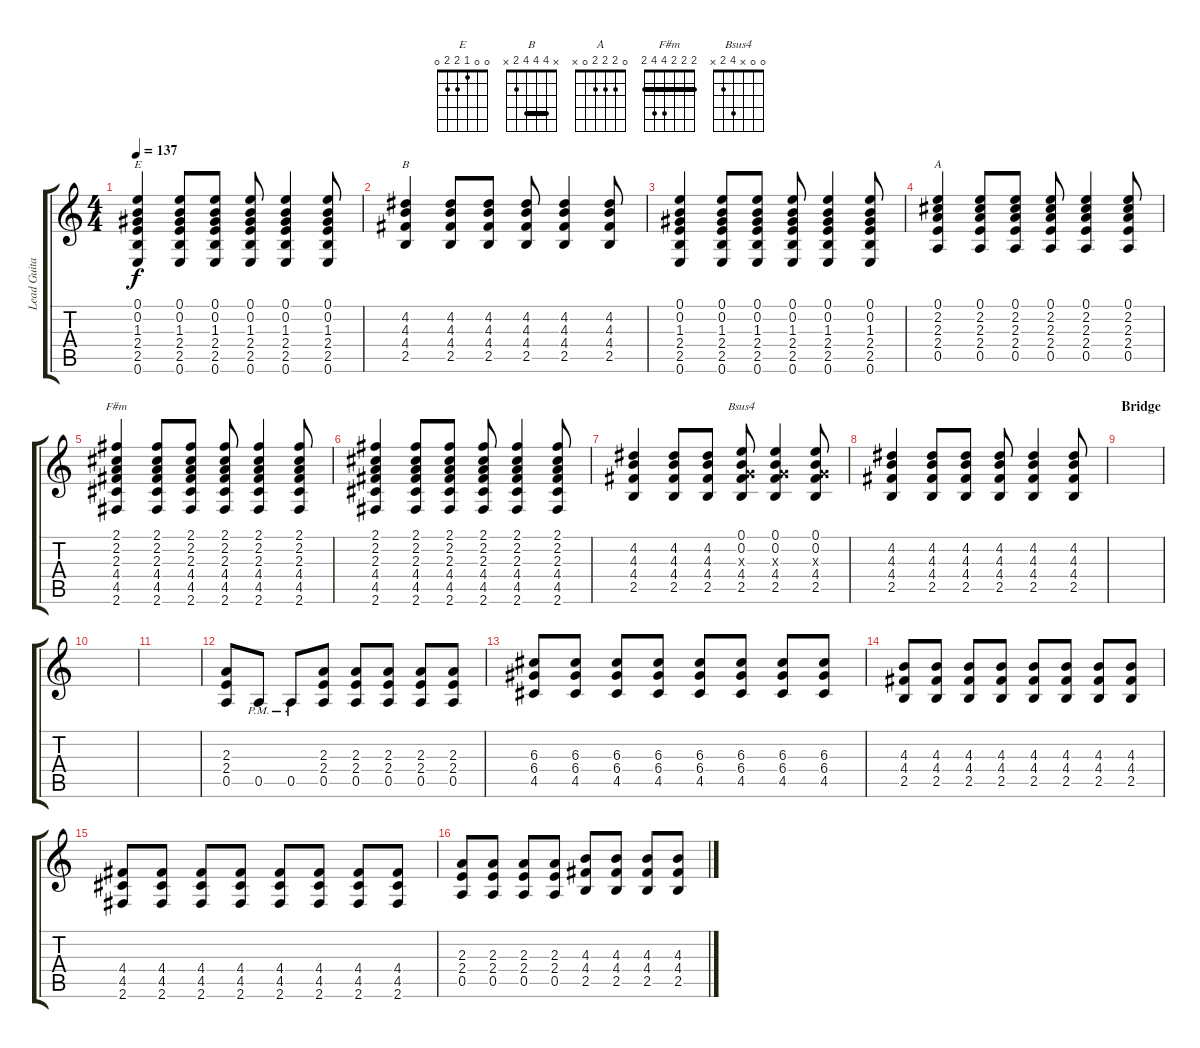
\track ("Lead Guitar [Kuddel]" "Lead Guita") {instrument distortionguitar}
\staff {score tabs}
\tuning (E4 B3 G3 D3 A2 E2) {hide}
\chord ("E" 0 0 1 2 2 0)
\chord ("B" x 4 4 4 2 x) {barre 4}
\chord ("A" 0 2 2 2 0 x)
\chord ("F#m" 2 2 2 4 4 2) {barre 2}
\chord ("Bsus4" 0 0 x 4 2 x)
\ts (4 4)
\tempo 137
\clef g2
\ks c
(0.1 0.2 1.3 2.4 2.5 0.6).4{ch "E" dy f} (0.1 0.2 1.3 2.4 2.5 0.6).8 (0.1 0.2 1.3 2.4 2.5 0.6).8 (0.1 0.2 1.3 2.4 2.5 0.6).8 (0.1 0.2 1.3 2.4 2.5 0.6).4 (0.1 0.2 1.3 2.4 2.5 0.6).8 |
(4.2 4.3 4.4 2.5).4{ch "B"} (4.2 4.3 4.4 2.5).8 (4.2 4.3 4.4 2.5).8 (4.2 4.3 4.4 2.5).8 (4.2 4.3 4.4 2.5).4 (4.2 4.3 4.4 2.5).8 |
(0.1 0.2 1.3 2.4 2.5 0.6).4 (0.1 0.2 1.3 2.4 2.5 0.6).8 (0.1 0.2 1.3 2.4 2.5 0.6).8 (0.1 0.2 1.3 2.4 2.5 0.6).8 (0.1 0.2 1.3 2.4 2.5 0.6).4 (0.1 0.2 1.3 2.4 2.5 0.6).8 |
(0.1 2.2 2.3 2.4 0.5).4{ch "A"} (0.1 2.2 2.3 2.4 0.5).8 (0.1 2.2 2.3 2.4 0.5).8 (0.1 2.2 2.3 2.4 0.5).8 (0.1 2.2 2.3 2.4 0.5).4 (0.1 2.2 2.3 2.4 0.5).8 |
(2.1 2.2 2.3 4.4 4.5 2.6).4{ch "F#m"} (2.1 2.2 2.3 4.4 4.5 2.6).8 (2.1 2.2 2.3 4.4 4.5 2.6).8 (2.1 2.2 2.3 4.4 4.5 2.6).8 (2.1 2.2 2.3 4.4 4.5 2.6).4 (2.1 2.2 2.3 4.4 4.5 2.6).8 |
(2.1 2.2 2.3 4.4 4.5 2.6).4 (2.1 2.2 2.3 4.4 4.5 2.6).8 (2.1 2.2 2.3 4.4 4.5 2.6).8 (2.1 2.2 2.3 4.4 4.5 2.6).8 (2.1 2.2 2.3 4.4 4.5 2.6).4 (2.1 2.2 2.3 4.4 4.5 2.6).8 |
(4.2 4.3 4.4 2.5).4 (4.2 4.3 4.4 2.5).8 (4.2 4.3 4.4 2.5).8 (0.1 0.2 0.3{x} 4.4 2.5).8{ch "Bsus4"} (0.1 0.2 0.3{x} 4.4 2.5).4 (0.1 0.2 0.3{x} 4.4 2.5).8 |
(4.2 4.3 4.4 2.5).4 (4.2 4.3 4.4 2.5).8 (4.2 4.3 4.4 2.5).8 (4.2 4.3 4.4 2.5).8 (4.2 4.3 4.4 2.5).4 (4.2 4.3 4.4 2.5).8 |
\section ("" "Bridge")
|
|
|
(2.3 2.4 0.5).8{volume 11} 0.5{pm}.8 0.5{pm}.8 (2.3 2.4 0.5).8 (2.3 2.4 0.5).8 (2.3 2.4 0.5).8 (2.3 2.4 0.5).8 (2.3 2.4 0.5).8 |
(6.3 6.4 4.5).8 (6.3 6.4 4.5).8 (6.3 6.4 4.5).8 (6.3 6.4 4.5).8 (6.3 6.4 4.5).8 (6.3 6.4 4.5).8 (6.3 6.4 4.5).8 (6.3 6.4 4.5).8 |
(4.3 4.4 2.5).8 (4.3 4.4 2.5).8 (4.3 4.4 2.5).8 (4.3 4.4 2.5).8 (4.3 4.4 2.5).8 (4.3 4.4 2.5).8 (4.3 4.4 2.5).8 (4.3 4.4 2.5).8 |
(4.4 4.5 2.6).8 (4.4 4.5 2.6).8 (4.4 4.5 2.6).8 (4.4 4.5 2.6).8 (4.4 4.5 2.6).8 (4.4 4.5 2.6).8 (4.4 4.5 2.6).8 (4.4 4.5 2.6).8 |
(2.3 2.4 0.5).8 (2.3 2.4 0.5).8 (2.3 2.4 0.5).8 (2.3 2.4 0.5).8 (4.3 4.4 2.5).8 (4.3 4.4 2.5).8 (4.3 4.4 2.5).8 (4.3 4.4 2.5).8
